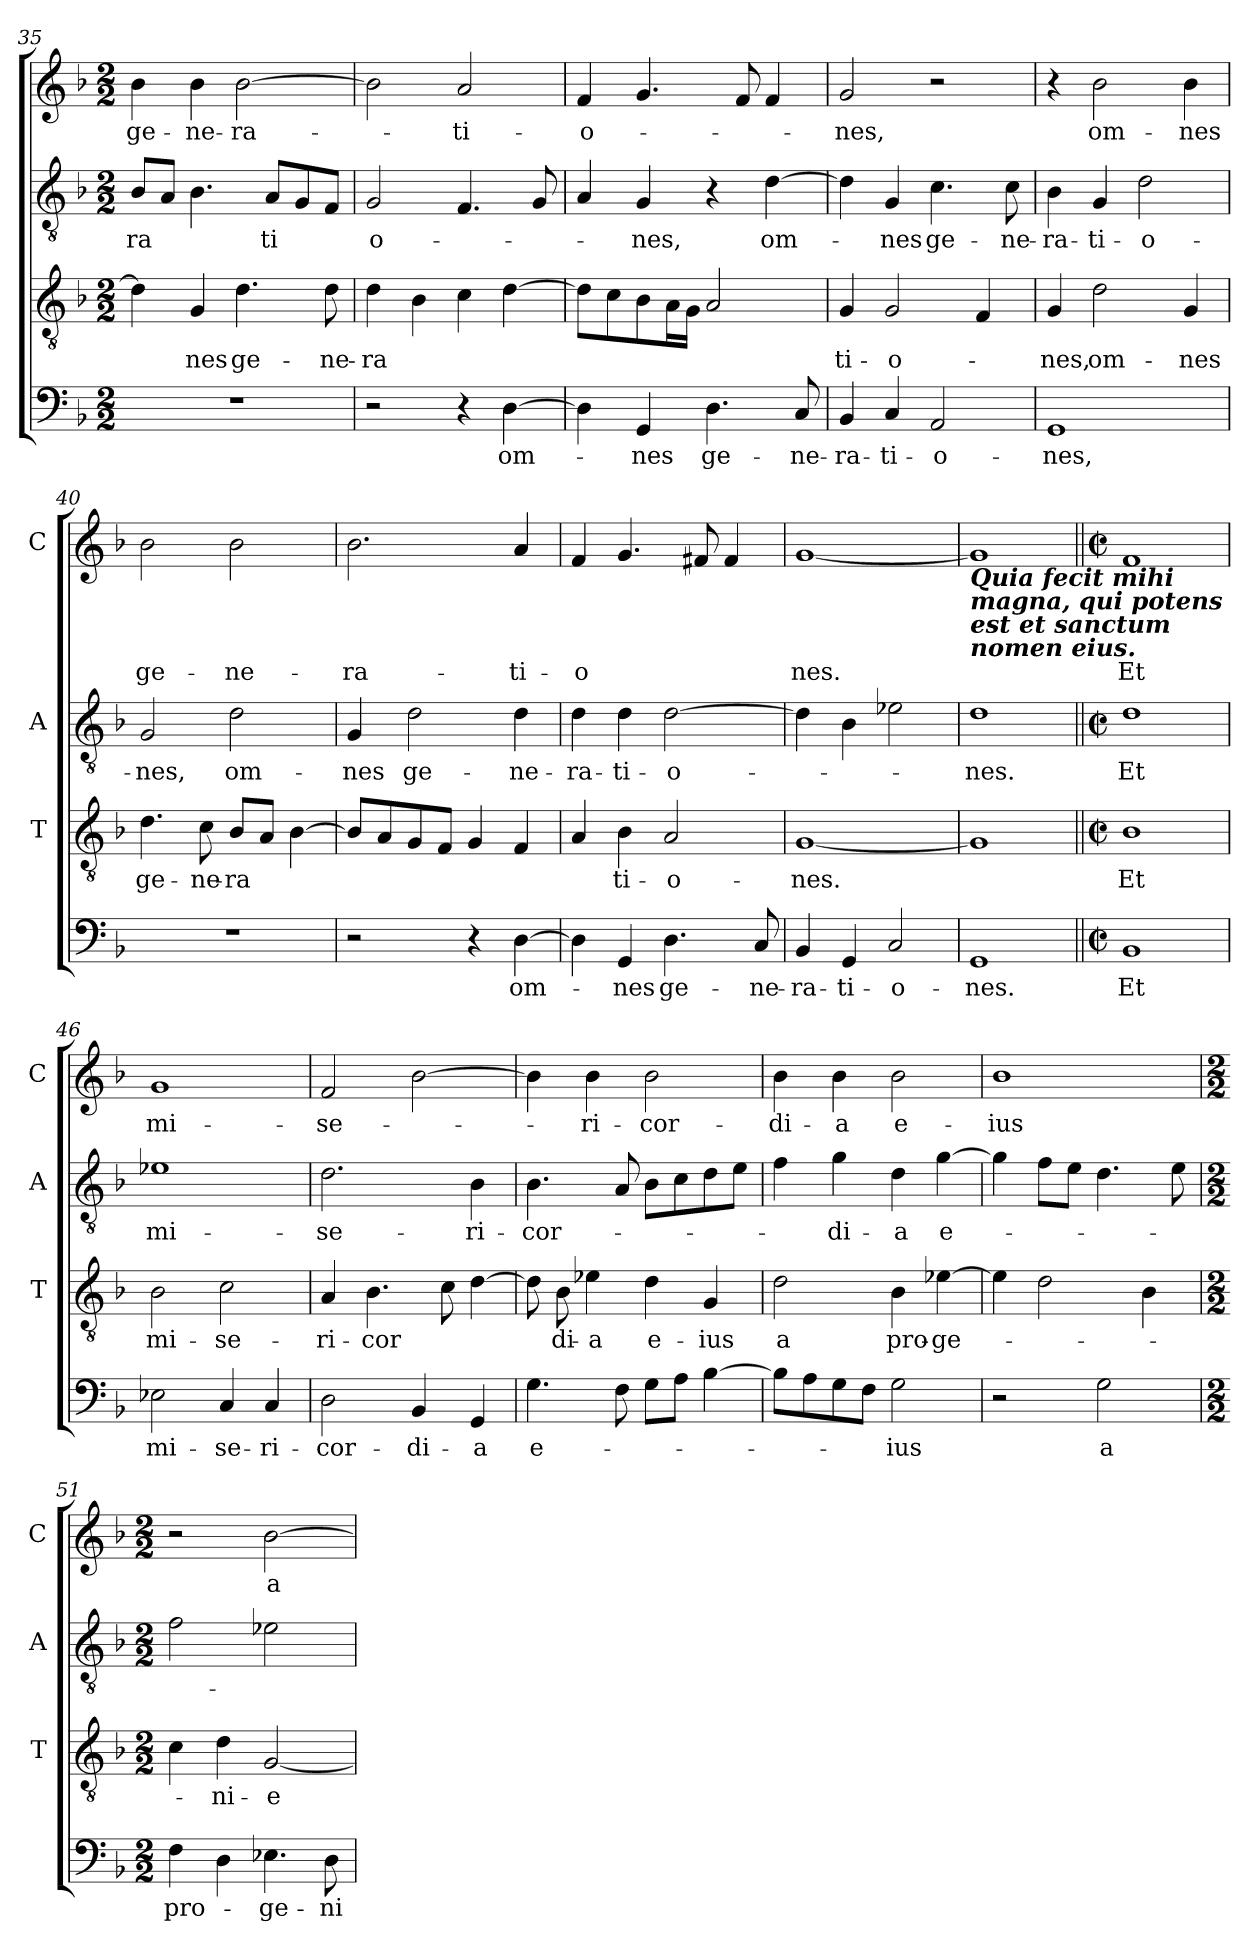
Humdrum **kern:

**kern	**text	**kern	**text	**kern	**text	**kern	**text
*part4	*part4	*part3	*part3	*part2	*part2	*part1	*part1
*staff4	*staff4	*staff3	*staff3	*staff2	*staff2	*staff1	*staff1
*	*	*I'T	*	*I'A	*	*I'C	*
!!LO:LB:g=z
*clefF4	*	*clefGv2	*	*clefGv2	*	*clefG2	*
*k[b-]	*	*k[b-]	*	*k[b-]	*	*k[b-]	*
*F:	*	*F:	*	*F:	*	*F:	*
*M2/2	*	*M2/2	*	*M2/2	*	*M2/2	*
=35	=35	=35	=35	=35	=35	=35	=35
!	!	!	!	!	!LO:LY:b	!	!LO:LY:b
1r	.	4d\]	.	8B-/L	-­ra	4b-\	ge-
.	.	.	.	8A/J	.	.	.
!	!	!	!LO:LY:b	!	!	!	!LO:LY:b
.	.	4G/	-nes	4.B-\	.	4b-\	-ne-
!	!	!	!LO:LY:b	!	!	!	!LO:LY:b
.	.	4.d\	ge-	.	.	[2b-\	-ra-
!	!	!	!	!	!LO:LY:b	!	!
.	.	.	.	8A/L	ti	.	.
.	.	.	.	8G/	.	.	.
!	!	!	!LO:LY:b	!	!	!	!
.	.	8d\	-ne-	8F/J	.	.	.
=36	=36	=36	=36	=36	=36	=36	=36
!	!	!	!LO:LY:b	!	!LO:LY:b	!	!
2r	.	4d\	-ra	2G/	o-	2b-\]	.
.	.	4B-\	.	.	.	.	.
!	!	!	!	!	!	!	!LO:LY:b
4r	.	4c\	.	4.F/	.	2a/	-ti-
!	!LO:LY:b	!	!	!	!	!	!
[4D\	om-	[4d\	.	.	.	.	.
.	.	.	.	8G/	.	.	.
=37	=37	=37	=37	=37	=37	=37	=37
!	!	!	!	!	!	!	!LO:LY:b
4D\]	.	8d\L]	.	4A/	.	4f/	-o-
.	.	8c\	.	.	.	.	.
!	!LO:LY:b	!	!	!	!LO:LY:b	!	!
4GG/	-nes	8B-\	.	4G/	-nes,	4.g/	.
.	.	16A\L	.	.	.	.	.
.	.	16G\JJ	.	.	.	.	.
!	!LO:LY:b	!	!	!	!	!	!
4.D\	ge-	2A/	.	4r	.	.	.
.	.	.	.	.	.	8f/	.
!	!	!	!	!	!LO:LY:b	!	!
.	.	.	.	[4d\	om-	4f/	.
!	!LO:LY:b	!	!	!	!	!	!
8C/	-ne-	.	.	.	.	.	.
=38	=38	=38	=38	=38	=38	=38	=38
!	!LO:LY:b	!	!LO:LY:b	!	!	!	!LO:LY:b
4BB-/	-ra-	4G/	ti-	4d\]	.	2g/	-nes,
!	!LO:LY:b	!	!LO:LY:b	!	!LO:LY:b	!	!
4C/	-ti-	2G/	-o-	4G/	-nes	.	.
!	!LO:LY:b	!	!	!	!LO:LY:b	!	!
2AA/	-o-	.	.	4.c\	ge-	2r	.
.	.	4F/	.	.	.	.	.
!	!	!	!	!	!LO:LY:b	!	!
.	.	.	.	8c\	-ne-	.	.
=39	=39	=39	=39	=39	=39	=39	=39
!	!LO:LY:b	!	!LO:LY:b	!	!LO:LY:b	!	!
1GG	-nes,	4G/	-nes,	4B-\	-ra-	4r	.
!	!	!	!LO:LY:b	!	!LO:LY:b	!	!LO:LY:b
.	.	2d\	om-	4G/	-ti-	2b-\	om-
!	!	!	!	!	!LO:LY:b	!	!
.	.	.	.	2d\	-o-	.	.
!	!	!	!LO:LY:b	!	!	!	!LO:LY:b
.	.	4G/	-nes	.	.	4b-\	-nes
=40	=40	=40	=40	=40	=40	=40	=40
!	!	!	!LO:LY:b	!	!LO:LY:b	!	!LO:LY:b
1r	.	4.d\	ge-	2G/	-nes,	2b-\	ge-
!	!	!	!LO:LY:b	!	!	!	!
.	.	8c\	-ne-	.	.	.	.
!	!	!	!LO:LY:b	!	!LO:LY:b	!	!LO:LY:b
.	.	8B-/L	-ra	2d\	om-	2b-\	-ne-
.	.	8A/J	.	.	.	.	.
.	.	[4B-\	.	.	.	.	.
!!LO:LB:g=z
=41	=41	=41	=41	=41	=41	=41	=41
!	!	!	!	!	!LO:LY:b	!	!LO:LY:b
2r	.	8B-/L]	.	4G/	-­nes	2.b-\	-­ra-
.	.	8A/	.	.	.	.	.
!	!	!	!	!	!LO:LY:b	!	!
.	.	8G/	.	2d\	ge-	.	.
.	.	8F/J	.	.	.	.	.
4r	.	4G/	.	.	.	.	.
!	!LO:LY:b	!	!	!	!LO:LY:b	!	!LO:LY:b
[4D\	om-	4F/	.	4d\	-ne-	4a/	-ti-
=42	=42	=42	=42	=42	=42	=42	=42
!	!	!	!	!	!LO:LY:b	!	!LO:LY:b
4D\]	.	4A/	.	4d\	-ra-	4f/	-o
!	!LO:LY:b	!	!LO:LY:b	!	!LO:LY:b	!	!
4GG/	-nes	4B-\	ti-	4d\	-ti-	4.g/	.
!	!LO:LY:b	!	!LO:LY:b	!	!LO:LY:b	!	!
4.D\	ge-	2A/	-o-	[2d\	-o-	.	.
.	.	.	.	.	.	8f#/	.
.	.	.	.	.	.	4f#/	.
!	!LO:LY:b	!	!	!	!	!	!
8C/	-ne-	.	.	.	.	.	.
=43	=43	=43	=43	=43	=43	=43	=43
!	!LO:LY:b	!	!LO:LY:b	!	!	!	!LO:LY:b
4BB-/	-ra-	[1G	-nes.	4d\]	.	[1g	nes.
!	!LO:LY:b	!	!	!	!	!	!
4GG/	-ti-	.	.	4B-\	.	.	.
!	!LO:LY:b	!	!	!	!	!	!
2C/	-o-	.	.	2e-\	.	.	.
=44	=44	=44	=44	=44	=44	=44	=44
!	!	!	!	!	!	!LO:TX:b:Bi:t=Quia fecit mihi \nmagna, qui potens \nest et sanctum \nnomen eius.	!
!	!LO:LY:b	!	!	!	!LO:LY:b	!	!
1GG	-nes.	1G]	.	1d	-nes.	1g]	.
!!LO:PB:g=z
=45||	=45||	=45||	=45||	=45||	=45||	=45||	=45||
*M2/2	*	*M2/2	*	*M2/2	*	*M2/2	*
*met(c|)	*	*met(c|)	*	*met(c|)	*	*met(c|)	*
!	!LO:LY:b	!	!LO:LY:b	!	!LO:LY:b	!	!LO:LY:b
1BB-	Et	1B-	Et	1d	Et	1f	Et
=46	=46	=46	=46	=46	=46	=46	=46
!	!LO:LY:b	!	!LO:LY:b	!	!LO:LY:b	!	!LO:LY:b
2E-X\	mi-	2B-\	mi-	1e-X	mi-	1g	mi-
!	!LO:LY:b	!	!LO:LY:b	!	!	!	!
4C/	-se-	2c\	-se-	.	.	.	.
!	!LO:LY:b	!	!	!	!	!	!
4C/	-ri-	.	.	.	.	.	.
=47	=47	=47	=47	=47	=47	=47	=47
!	!LO:LY:b	!	!LO:LY:b	!	!LO:LY:b	!	!LO:LY:b
2D\	-cor-	4A/	-ri-	2.d\	-se-	2f/	-se-
!	!	!	!LO:LY:b	!	!	!	!
.	.	4.B-\	-cor	.	.	.	.
!	!LO:LY:b	!	!	!	!	!	!
4BB-/	-di-	.	.	.	.	[2b-\	.
.	.	8c\	.	.	.	.	.
!	!LO:LY:b	!	!	!	!LO:LY:b	!	!
4GG/	-a	[4d\	.	4B-\	-ri-	.	.
=48	=48	=48	=48	=48	=48	=48	=48
!	!LO:LY:b	!	!	!	!LO:LY:b	!	!
4.G\	e-	8d\]	.	4.B-\	-cor-	4b-\]	.
!	!	!	!LO:LY:b	!	!	!	!
.	.	8B-\	di-	.	.	.	.
!	!	!	!LO:LY:b	!	!	!	!LO:LY:b
.	.	4e-\	-a	.	.	4b-\	-ri-
8F\	.	.	.	8A/	.	.	.
!	!	!	!LO:LY:b	!	!	!	!LO:LY:b
8G\L	.	4d\	e-	8B-\L	.	2b-\	-cor-
8A\J	.	.	.	8c\	.	.	.
!	!	!	!LO:LY:b	!	!	!	!
[4B-\	.	4G/	-ius	8d\	.	.	.
.	.	.	.	8e\J	.	.	.
=49	=49	=49	=49	=49	=49	=49	=49
!	!	!	!LO:LY:b	!	!	!	!LO:LY:b
8B-\L]	.	2d\	a	4f\	.	4b-\	-di-
8A\	.	.	.	.	.	.	.
!	!	!	!	!	!LO:LY:b	!	!LO:LY:b
8G\	.	.	.	4g\	-di-	4b-\	-a
8F\J	.	.	.	.	.	.	.
!	!LO:LY:b	!	!LO:LY:b	!	!LO:LY:b	!	!LO:LY:b
2G\	-ius	4B-\	pro-	4d\	-a	2b-\	e-
!	!	!	!LO:LY:b	!	!LO:LY:b	!	!
.	.	[4e-\	-ge-	[4g\	e-	.	.
=50	=50	=50	=50	=50	=50	=50	=50
!	!	!	!	!	!	!	!LO:LY:b
2r	.	4e-\]	.	4g\]	.	1b-	-ius
.	.	2d\	.	8f\L	.	.	.
.	.	.	.	8e\J	.	.	.
!	!LO:LY:b	!	!	!	!	!	!
2G\	a	.	.	4.d\	.	.	.
.	.	4B-\	.	.	.	.	.
.	.	.	.	8e\	.	.	.
!!LO:LB:g=z
=51	=51	=51	=51	=51	=51	=51	=51
*M2/2	*	*M2/2	*	*M2/2	*	*M2/2	*
!	!LO:LY:b	!	!	!	!	!	!
4F\	pro-	4c\	.	2f\	.	2r	.
!	!	!	!LO:LY:b	!	!	!	!
4D\	.	4d\	-ni-	.	.	.	.
!	!LO:LY:b	!	!LO:LY:b	!	!	!	!LO:LY:b
4.E-X\	-ge-	[2G/	-e	2e-X\	.	[2b-\	a
!	!LO:LY:b	!	!	!	!	!	!
8D\	-ni-	.	.	.	.	.	.
=	=	=	=	=	=	=	=
*-	*-	*-	*-	*-	*-	*-	*-
